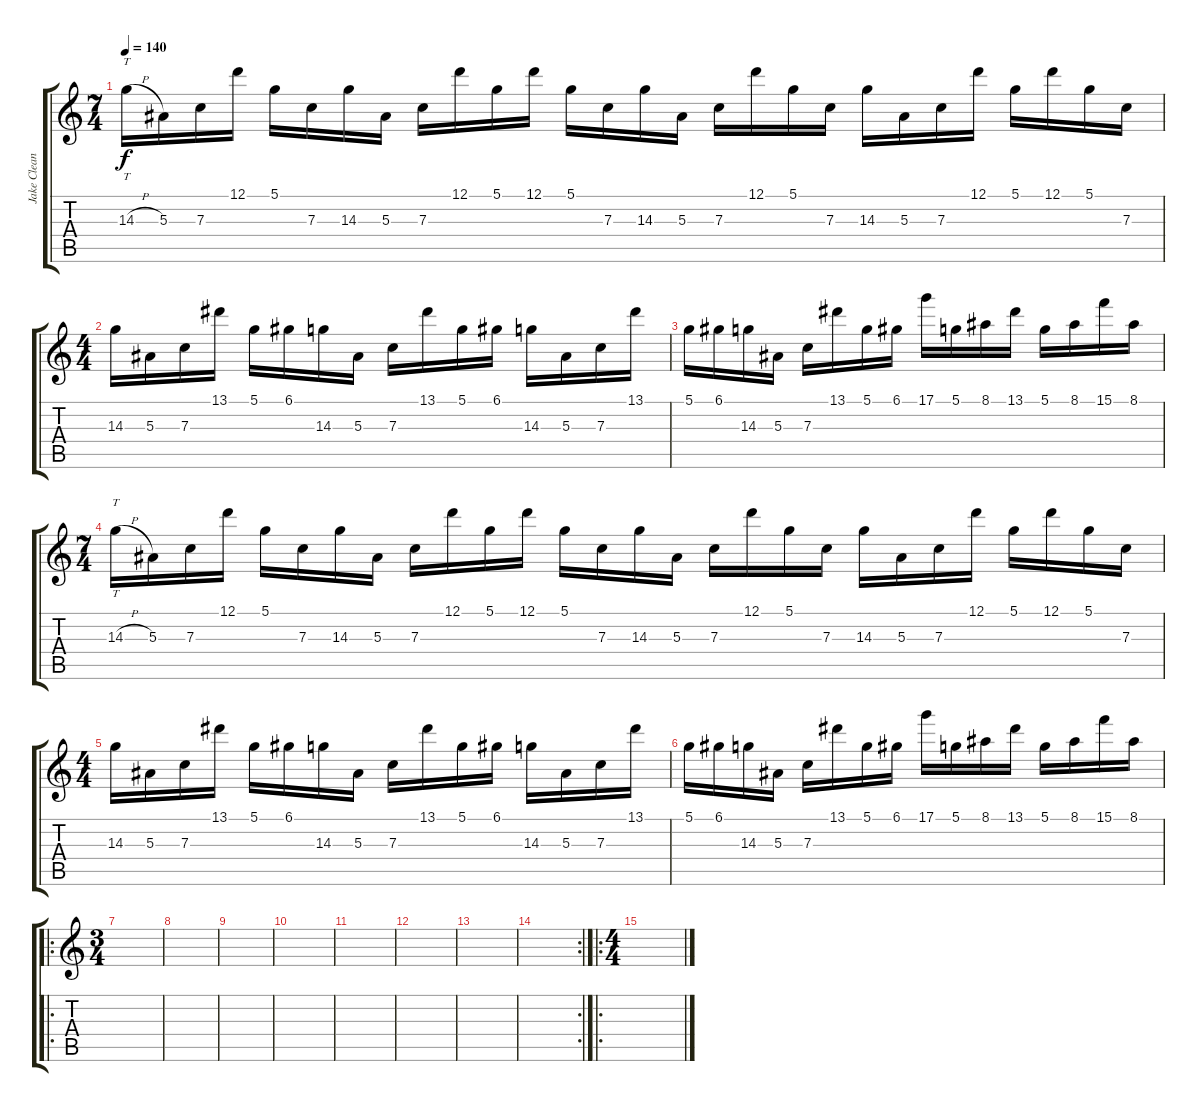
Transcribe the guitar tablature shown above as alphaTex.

\track ("Jake Clean" "Jake Clean") {instrument electricguitarjazz}
\staff {score tabs}
\tuning (D4 A3 F3 C3 G2 C2) {hide}
\ts (7 4)
\tempo 140
\clef g2
\ks c
14.3{h}.16{tt dy f} 5.3.16 7.3.16 12.1.16 5.1.16 7.3.16 14.3.16 5.3.16 7.3.16 12.1.16 5.1.16 12.1.16 5.1.16 7.3.16 14.3.16 5.3.16 7.3.16 12.1.16 5.1.16 7.3.16 14.3.16 5.3.16 7.3.16 12.1.16 5.1.16 12.1.16 5.1.16 7.3.16 |
\ts (4 4)
14.3.16 5.3.16 7.3.16 13.1.16 5.1.16 6.1.16 14.3.16 5.3.16 7.3.16 13.1.16 5.1.16 6.1.16 14.3.16 5.3.16 7.3.16 13.1.16 |
5.1.16 6.1.16 14.3.16 5.3.16 7.3.16 13.1.16 5.1.16 6.1.16 17.1.16 5.1.16 8.1.16 13.1.16 5.1.16 8.1.16 15.1.16 8.1.16 |
\ts (7 4)
14.3{h}.16{tt} 5.3.16 7.3.16 12.1.16 5.1.16 7.3.16 14.3.16 5.3.16 7.3.16 12.1.16 5.1.16 12.1.16 5.1.16 7.3.16 14.3.16 5.3.16 7.3.16 12.1.16 5.1.16 7.3.16 14.3.16 5.3.16 7.3.16 12.1.16 5.1.16 12.1.16 5.1.16 7.3.16 |
\ts (4 4)
14.3.16 5.3.16 7.3.16 13.1.16 5.1.16 6.1.16 14.3.16 5.3.16 7.3.16 13.1.16 5.1.16 6.1.16 14.3.16 5.3.16 7.3.16 13.1.16 |
5.1.16 6.1.16 14.3.16 5.3.16 7.3.16 13.1.16 5.1.16 6.1.16 17.1.16 5.1.16 8.1.16 13.1.16 5.1.16 8.1.16 15.1.16 8.1.16 |
\ro
\ts (3 4)
|
|
|
|
|
|
|
\rc 2
|
\ro
\ts (4 4)
